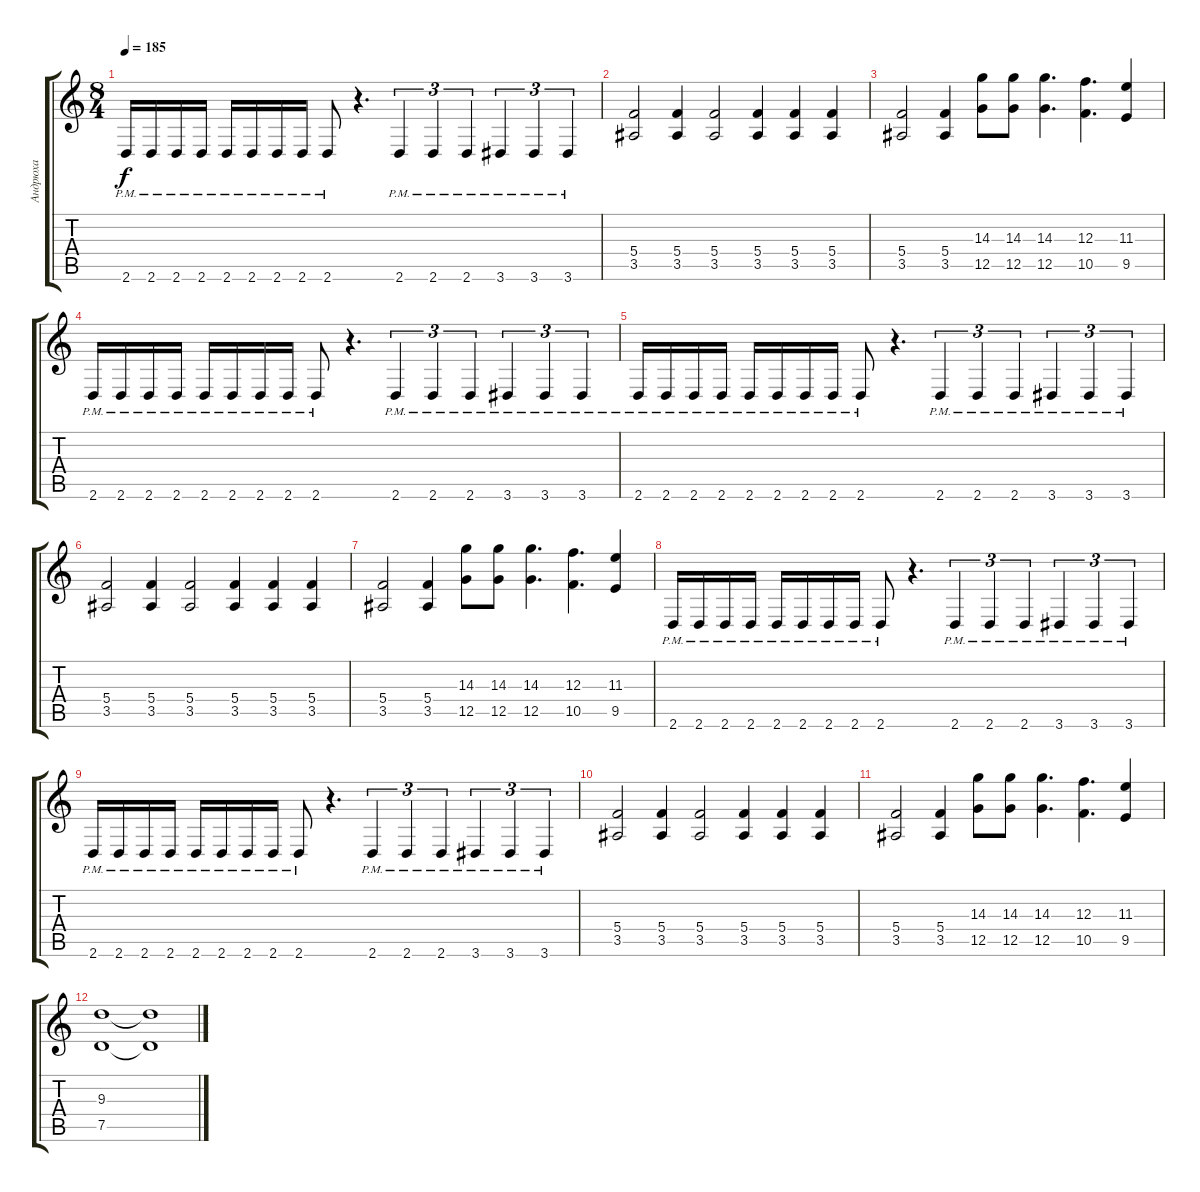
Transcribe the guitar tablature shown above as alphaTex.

\track ("Андрюха" "Андрюха") {instrument distortionguitar}
\staff {score tabs}
\tuning (D4 A3 F3 C3 G2 C2) {hide}
\ts (8 4)
\tempo 185
\clef g2
\ks c
2.6{pm}.16{dy f} 2.6{pm}.16 2.6{pm}.16 2.6{pm}.16 2.6{pm}.16 2.6{pm}.16 2.6{pm}.16 2.6{pm}.16 2.6{pm}.8 r.4{d} 2.6{pm}.4{tu (3 2)} 2.6{pm}.4{tu (3 2)} 2.6{pm}.4{tu (3 2)} 3.6{pm}.4{tu (3 2)} 3.6{pm}.4{tu (3 2)} 3.6{pm}.4{tu (3 2)} |
(5.4 3.5).2 (5.4 3.5).4 (5.4 3.5).2 (5.4 3.5).4 (5.4 3.5).4 (5.4 3.5).4 |
(5.4 3.5).2 (5.4 3.5).4 (14.3 12.5).8 (14.3 12.5).8 (14.3 12.5).4{d} (12.3 10.5).4{d} (11.3 9.5).4 |
2.6{pm}.16 2.6{pm}.16 2.6{pm}.16 2.6{pm}.16 2.6{pm}.16 2.6{pm}.16 2.6{pm}.16 2.6{pm}.16 2.6{pm}.8 r.4{d} 2.6{pm}.4{tu (3 2)} 2.6{pm}.4{tu (3 2)} 2.6{pm}.4{tu (3 2)} 3.6{pm}.4{tu (3 2)} 3.6{pm}.4{tu (3 2)} 3.6{pm}.4{tu (3 2)} |
2.6{pm}.16 2.6{pm}.16 2.6{pm}.16 2.6{pm}.16 2.6{pm}.16 2.6{pm}.16 2.6{pm}.16 2.6{pm}.16 2.6{pm}.8 r.4{d} 2.6{pm}.4{tu (3 2)} 2.6{pm}.4{tu (3 2)} 2.6{pm}.4{tu (3 2)} 3.6{pm}.4{tu (3 2)} 3.6{pm}.4{tu (3 2)} 3.6{pm}.4{tu (3 2)} |
(5.4 3.5).2 (5.4 3.5).4 (5.4 3.5).2 (5.4 3.5).4 (5.4 3.5).4 (5.4 3.5).4 |
(5.4 3.5).2 (5.4 3.5).4 (14.3 12.5).8 (14.3 12.5).8 (14.3 12.5).4{d} (12.3 10.5).4{d} (11.3 9.5).4 |
2.6{pm}.16 2.6{pm}.16 2.6{pm}.16 2.6{pm}.16 2.6{pm}.16 2.6{pm}.16 2.6{pm}.16 2.6{pm}.16 2.6{pm}.8 r.4{d} 2.6{pm}.4{tu (3 2)} 2.6{pm}.4{tu (3 2)} 2.6{pm}.4{tu (3 2)} 3.6{pm}.4{tu (3 2)} 3.6{pm}.4{tu (3 2)} 3.6{pm}.4{tu (3 2)} |
2.6{pm}.16 2.6{pm}.16 2.6{pm}.16 2.6{pm}.16 2.6{pm}.16 2.6{pm}.16 2.6{pm}.16 2.6{pm}.16 2.6{pm}.8 r.4{d} 2.6{pm}.4{tu (3 2)} 2.6{pm}.4{tu (3 2)} 2.6{pm}.4{tu (3 2)} 3.6{pm}.4{tu (3 2)} 3.6{pm}.4{tu (3 2)} 3.6{pm}.4{tu (3 2)} |
(5.4 3.5).2 (5.4 3.5).4 (5.4 3.5).2 (5.4 3.5).4 (5.4 3.5).4 (5.4 3.5).4 |
(5.4 3.5).2 (5.4 3.5).4 (14.3 12.5).8 (14.3 12.5).8 (14.3 12.5).4{d} (12.3 10.5).4{d} (11.3 9.5).4 |
(9.3 7.5).1 (9.3{t} 7.5{t}).1
